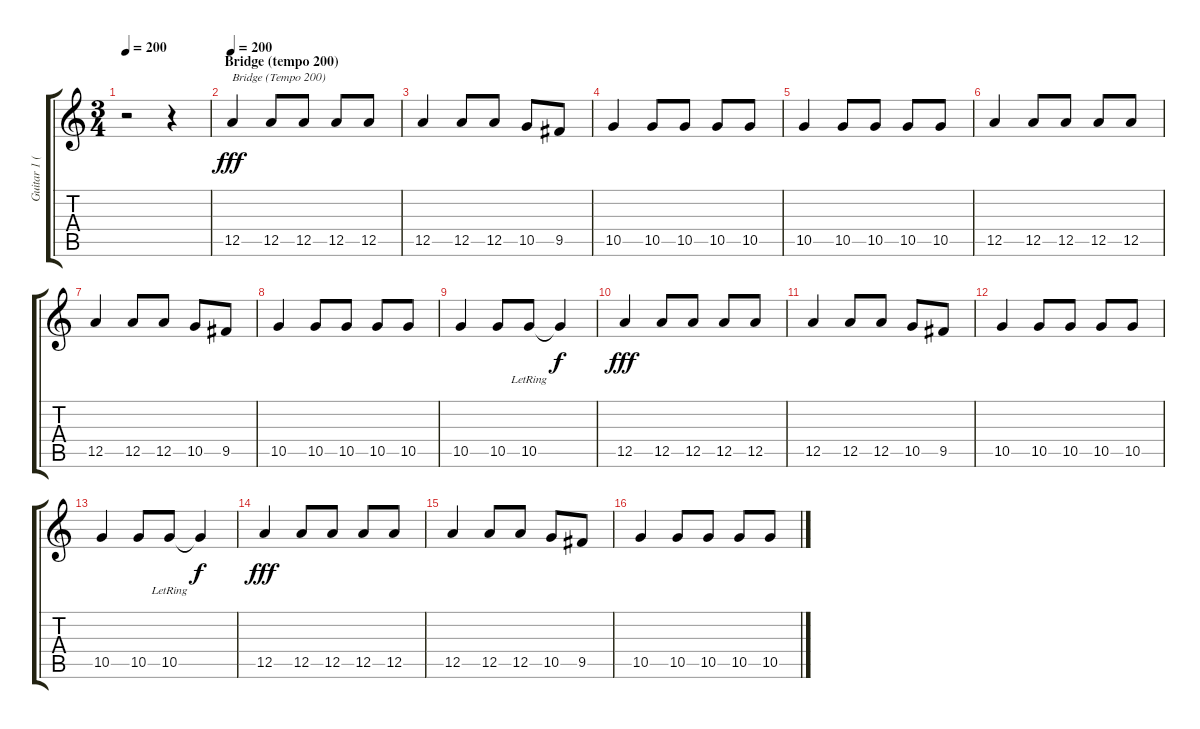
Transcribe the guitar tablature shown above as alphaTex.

\track ("Guitar 1 (Disto)" "Guitar 1 (") {instrument distortionguitar}
\staff {score tabs}
\tuning (E4 B3 G3 D3 A2 E2) {hide}
\ts (3 4)
\tempo 200
\clef g2
\ks c
r.2{dy f} r.4 |
\section ("" "Bridge (tempo 200)")
\tempo 200
12.5.4{txt "Bridge (Tempo 200)" dy fff} 12.5.8 12.5.8 12.5.8 12.5.8 |
12.5.4 12.5.8 12.5.8 10.5.8 9.5.8 |
10.5.4 10.5.8 10.5.8 10.5.8 10.5.8 |
10.5.4 10.5.8 10.5.8 10.5.8 10.5.8 |
12.5.4 12.5.8 12.5.8 12.5.8 12.5.8 |
12.5.4 12.5.8 12.5.8 10.5.8 9.5.8 |
10.5.4 10.5.8 10.5.8 10.5.8 10.5.8 |
10.5.4 10.5.8 10.5{lr}.8 10.5{t}.4{dy f} |
12.5.4{dy fff} 12.5.8 12.5.8 12.5.8 12.5.8 |
12.5.4 12.5.8 12.5.8 10.5.8 9.5.8 |
10.5.4 10.5.8 10.5.8 10.5.8 10.5.8 |
10.5.4 10.5.8 10.5{lr}.8 10.5{t}.4{dy f} |
12.5.4{dy fff} 12.5.8 12.5.8 12.5.8 12.5.8 |
12.5.4 12.5.8 12.5.8 10.5.8 9.5.8 |
10.5.4 10.5.8 10.5.8 10.5.8 10.5.8
